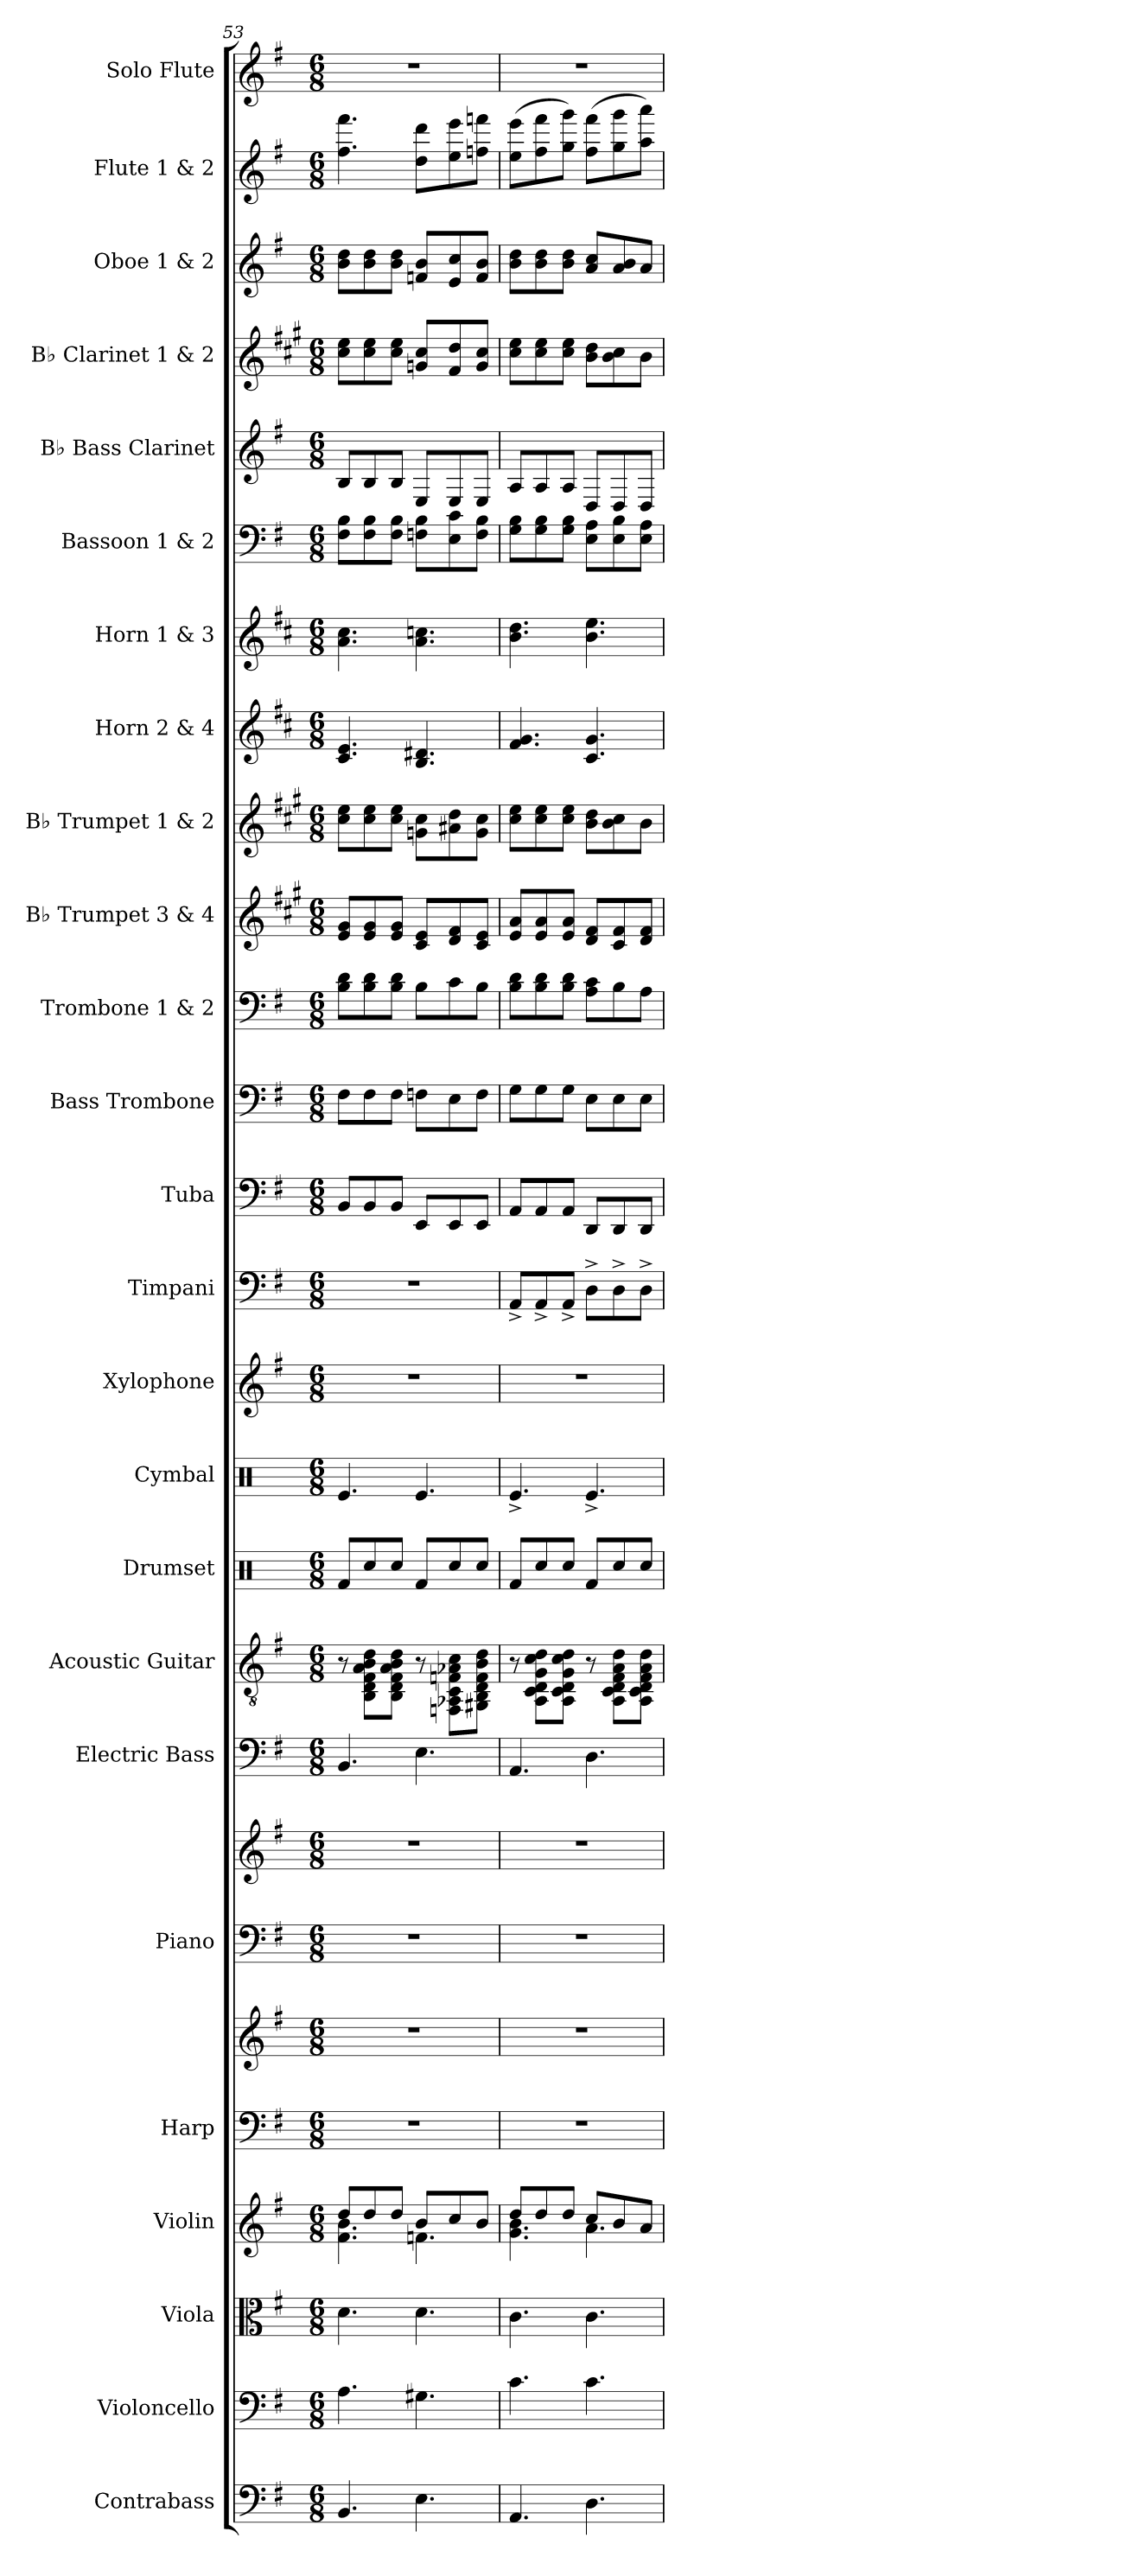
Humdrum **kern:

**kern	**kern	**kern	**kern	**kern	**kern	**kern	**kern	**kern	**kern	**kern	**kern	**kern	**kern	**kern	**kern	**kern	**kern	**kern	**kern	**kern	**kern	**kern	**kern	**kern	**kern	**kern
*part25	*part24	*part23	*part22	*part21	*part21	*part20	*part20	*part19	*part18	*part17	*part16	*part15	*part14	*part13	*part12	*part11	*part10	*part9	*part8	*part7	*part6	*part5	*part4	*part3	*part2	*part1
*staff27	*staff26	*staff25	*staff24	*staff23	*staff22	*staff21	*staff20	*staff19	*staff18	*staff17	*staff16	*staff15	*staff14	*staff13	*staff12	*staff11	*staff10	*staff9	*staff8	*staff7	*staff6	*staff5	*staff4	*staff3	*staff2	*staff1
*I"Contrabass	*I"Violoncello	*I"Viola	*I"Violin	*I"Harp	*	*I"Piano	*	*I"Electric Bass	*I"Acoustic Guitar	*I"Drumset	*I"Cymbal	*I"Xylophone	*I"Timpani	*I"Tuba	*I"Bass Trombone	*I"Trombone 1 &amp; 2	*I"B♭ Trumpet 3 &amp; 4	*I"B♭ Trumpet 1 &amp; 2	*I"Horn 2 &amp; 4	*I"Horn 1 &amp; 3	*I"Bassoon 1 &amp; 2	*I"B♭ Bass Clarinet	*I"B♭ Clarinet 1 &amp; 2	*I"Oboe 1 &amp; 2	*I"Flute 1 &amp; 2	*I"Solo Flute
*I'Cb.	*I'Vc.	*I'Vla.	*I'Vln.	*I'Hrp.	*	*I'Pno.	*	*I'El. B.	*I'Guit.	*I'D. Set	*I'Cym.	*I'Xyl.	*I'Timp.	*I'Tba.	*I'B. Tbn.	*I'Tbn. 1, 2	*I'B♭ Tpt. 3, 4	*I'B♭ Tpt. 1, 2	*I'Hn. 2, 4	*I'Hn. 1, 3	*I'Bsn. 1, 2	*I'B♭ B. Cl.	*I'B♭ Cl. 1, 2	*I'Ob. 1, 2	*I'Fl. 1, 2	*I'Solo
*clefF4	*clefF4	*clefC3	*clefG2	*clefF4	*clefG2	*clefF4	*clefG2	*clefF4	*clefGv2	*clefX	*clefX	*clefG2	*clefF4	*clefF4	*clefF4	*clefF4	*clefG2	*clefG2	*clefG2	*clefG2	*clefF4	*clefG2	*clefG2	*clefG2	*clefG2	*clefG2
*ITrd7c12	*	*	*	*	*	*	*	*ITrd7c12	*	*	*	*ITrd-14c-24	*	*	*	*	*ITrd1c2	*ITrd1c2	*ITrd4c7	*ITrd4c7	*	*ITrd8c14	*ITrd1c2	*	*	*
*k[f#]	*k[f#]	*k[f#]	*k[f#]	*k[f#]	*k[f#]	*k[f#]	*k[f#]	*k[f#]	*k[f#]	*k[]	*k[]	*k[f#]	*k[f#]	*k[f#]	*k[f#]	*k[f#]	*k[f#]	*k[f#]	*k[f#]	*k[f#]	*k[f#]	*k[f#]	*k[f#]	*k[f#]	*k[f#]	*k[f#]
*M6/8	*M6/8	*M6/8	*M6/8	*M6/8	*M6/8	*M6/8	*M6/8	*M6/8	*M6/8	*M6/8	*M6/8	*M6/8	*M6/8	*M6/8	*M6/8	*M6/8	*M6/8	*M6/8	*M6/8	*M6/8	*M6/8	*M6/8	*M6/8	*M6/8	*M6/8	*M6/8
=53	=53	=53	=53	=53	=53	=53	=53	=53	=53	=53	=53	=53	=53	=53	=53	=53	=53	=53	=53	=53	=53	=53	=53	=53	=53	=53
*	*	*	*^	*	*	*	*	*	*	*	*	*	*	*	*	*	*	*	*	*	*	*	*	*	*	*
4.BBB/	4.A\	4.d\	8dd/L	4.f#\ 4.b\	2.r	2.r	2.r	2.r	4.BBB/	8r	8Rf/L	4.Re/	2.r	2.r	8BB/L	8F#\L	8B\ 8d\L	8d/ 8f#/L	8b\ 8dd\L	4.F#/ 4.A/	4.d\ 4.f#\	8F#\ 8B\L	8BB/L	8b\ 8dd\L	8b\ 8dd\L	4.ff#\ 4.fff#\	2.r
.	.	.	8dd/	.	.	.	.	.	.	8BB\ 8D\ 8F#\ 8A\ 8B\ 8d\L	8Rcc/	.	.	.	8BB/	8F#\	8B\ 8d\	8d/ 8f#/	8b\ 8dd\	.	.	8F#\ 8B\	8BB/	8b\ 8dd\	8b\ 8dd\	.	.
.	.	.	8dd/J	.	.	.	.	.	.	8BB\ 8D\ 8F#\ 8A\ 8B\ 8d\J	8Rcc/J	.	.	.	8BB/J	8F#\J	8B\ 8d\J	8d/ 8f#/J	8b\ 8dd\J	.	.	8F#\ 8B\J	8BB/J	8b\ 8dd\J	8b\ 8dd\J	.	.
4.EE\	4.G#X\	4.d\	8b/L	4.fn\	.	.	.	.	4.EE\	8r	8Rf/L	4.Re/	.	.	8EE/L	8Fn\L	8B\L	8B/ 8d/L	8fn\ 8b\L	4.E/ 4.G#X/	4.d\ 4.fn\	8Fn\ 8B\L	8EE/L	8fn/ 8b/L	8fn/ 8b/L	8dd\ 8ddd\L	.
.	.	.	8cc/	.	.	.	.	.	.	8FFn\ 8AA-X\ 8C\ 8Fn\ 8A-X\ 8c\L	8Rcc/	.	.	.	8EE/	8E\	8c\	8c/ 8e/	8g#X\ 8cc\	.	.	8E\ 8c\	8EE/	8e/ 8cc/	8e/ 8cc/	8ee\ 8eee\	.
.	.	.	8b/J	.	.	.	.	.	.	8GG#X\ 8BB\ 8D\ 8F\ 8B\ 8d\J	8Rcc/J	.	.	.	8EE/J	8F\J	8B\J	8B/ 8d/J	8f\ 8b\J	.	.	8F\ 8B\J	8EE/J	8f/ 8b/J	8f/ 8b/J	8ffn\ 8fffn\J	.
=54	=54	=54	=54	=54	=54	=54	=54	=54	=54	=54	=54	=54	=54	=54	=54	=54	=54	=54	=54	=54	=54	=54	=54	=54	=54	=54	=54
4.AAA/	4.c\	4.c\	8dd/L	4.g\ 4.b\	2.r	2.r	2.r	2.r	4.AAA/	8r	8Rf/L	4.Re^/	2.r	8AA^/L	8AA/L	8G\L	8B\ 8d\L	8d/ 8g/L	8b\ 8dd\L	4.B/ 4.c/	4.e\ 4.g\	8G\ 8B\L	8AA/L	8b\ 8dd\L	8b\ 8dd\L	(>8ee\ 8eee\L	2.r
.	.	.	8dd/	.	.	.	.	.	.	8AA\ 8C\ 8D\ 8G\ 8c\ 8d\L	8Rcc/	.	.	8AA^/	8AA/	8G\	8B\ 8d\	8d/ 8g/	8b\ 8dd\	.	.	8G\ 8B\	8AA/	8b\ 8dd\	8b\ 8dd\	8ff#i\ 8fff#i\	.
.	.	.	8dd/J	.	.	.	.	.	.	8AA\ 8C\ 8D\ 8G\ 8c\ 8d\J	8Rcc/J	.	.	8AA^/J	8AA/J	8G\J	8B\ 8d\J	8d/ 8g/J	8b\ 8dd\J	.	.	8G\ 8B\J	8AA/J	8b\ 8dd\J	8b\ 8dd\J	8gg\ 8ggg\J)	.
4.DD\	4.c\	4.c\	8cc/L	4.a\	.	.	.	.	4.DD\	8r	8Rf/L	4.Re^/	.	8D^\L	8DD/L	8E\L	8A\ 8c\L	8c/ 8e/L	8a\ 8cc\L	4.F#/ 4.c/	4.e\ 4.a\	8E\ 8A\L	8DD/L	8a\ 8cc\L	8a/ 8cc/L	(>8ff#\ 8fff#\L	.
.	.	.	8b/	.	.	.	.	.	.	8AA\ 8C\ 8D\ 8F#\ 8A\ 8d\L	8Rcc/	.	.	8D^\	8DD/	8E\	8B\	8B/ 8e/	8a\ 8b\	.	.	8E\ 8B\	8DD/	8a\ 8b\	8a/ 8b/	8gg\ 8ggg\	.
.	.	.	8a/J	.	.	.	.	.	.	8AA\ 8C\ 8D\ 8F#\ 8A\ 8d\J	8Rcc/J	.	.	8D^\J	8DD/J	8E\J	8A\J	8c/ 8e/J	8a\J	.	.	8E\ 8A\J	8DD/J	8a\J	8a/J	8aa\ 8aaa\J)	.
*	*	*	*v	*v	*	*	*	*	*	*	*	*	*	*	*	*	*	*	*	*	*	*	*	*	*	*	*
=	=	=	=	=	=	=	=	=	=	=	=	=	=	=	=	=	=	=	=	=	=	=	=	=	=	=
*-	*-	*-	*-	*-	*-	*-	*-	*-	*-	*-	*-	*-	*-	*-	*-	*-	*-	*-	*-	*-	*-	*-	*-	*-	*-	*-
